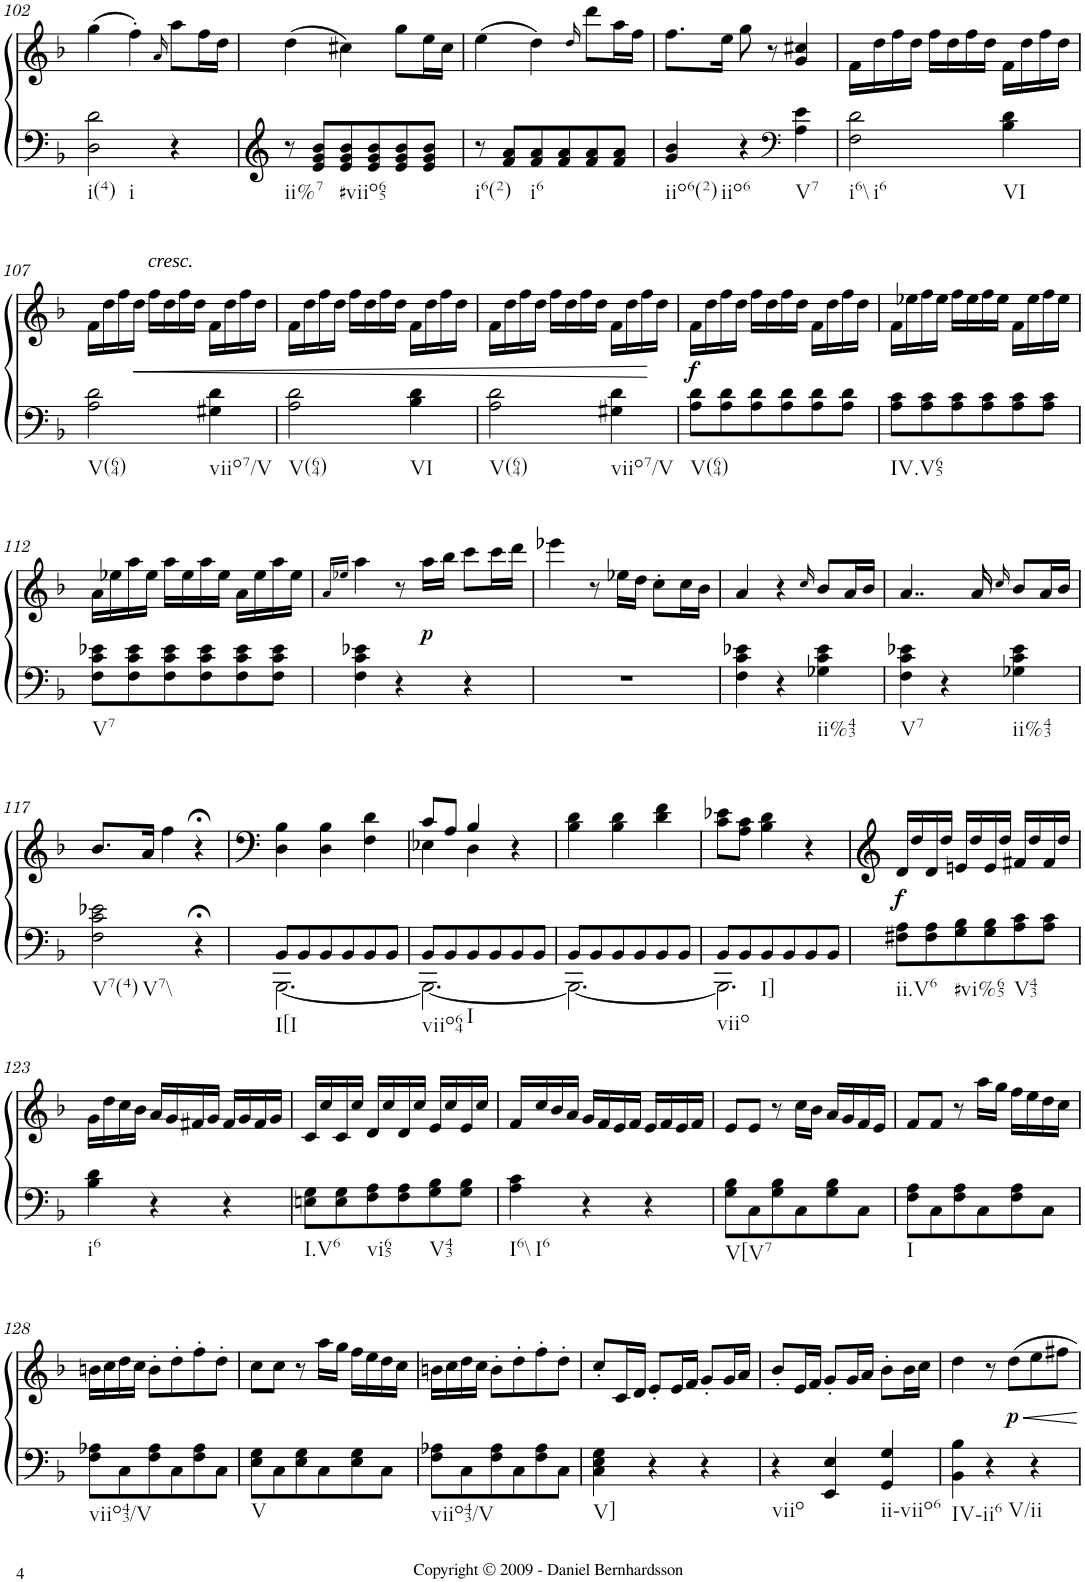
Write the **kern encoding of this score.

**kern	**kern	**dynam
*part1	*part1	*part1
*staff2	*staff1	*staff1/2
*I"Piano	*	*
*I'Pno.	*	*
!!LO:PB:g=z
*clefG2	*clefG2	*
*k[b-]	*k[b-]	*
*F:	*F:	*
*M3/4	*M3/4	*
=102	=102	=102
!LO:TX:b:t=i(4)	!	!
!LO:TX:b:t=i	!	!
2D\ 2d\	(4gg\	.
.	4ff'\)	.
.	16qa/	.
4r	8aa\L	.
.	16ff\L	.
.	16dd\JJ	.
=103	=103	=103
!LO:TX:b:t=ii%7	!	!
8r	(4dd\	.
8e/ 8g/ 8b-/L	.	.
!LO:TX:b:t=#viio65	!	!
8e/ 8g/ 8b-/	4cc#X\)	.
8e/ 8g/ 8b-/	.	.
8e/ 8g/ 8b-/	8gg\L	.
8e/ 8g/ 8b-/J	16ee\L	.
.	16cc#\JJ	.
=104	=104	=104
!LO:TX:b:t=i6(2)	!	!
8r	(4ee\	.
8f/ 8a/L	.	.
!LO:TX:b:t=i6	!	!
8f/ 8a/	4dd\)	.
8f/ 8a/	.	.
.	16qdd/	.
8f/ 8a/	8ddd\L	.
8f/ 8a/J	16aa\L	.
.	16ff\JJ	.
=105	=105	=105
!LO:TX:b:t=iio6(2)	!	!
!LO:TX:b:t=iio6	!	!
4g/ 4b-/	8.ff\L	.
.	16ee\Jk	.
4r	8gg\	.
.	8r	.
*clefF4	*	*
!LO:TX:b:t=V7	!	!
4A\ 4e\	4g/ 4cc#X/	.
=106	=106	=106
!LO:TX:b:t=i6\\	!	!
!LO:TX:b:t=i6	!	!
2F\ 2d\	16f\LL	.
.	16dd\	.
.	16ff\	.
.	16dd\JJ	.
.	16ff\LL	.
.	16dd\	.
.	16ff\	.
.	16dd\JJ	.
!LO:TX:b:t=VI	!	!
4B-\ 4d\	16f\LL	.
.	16dd\	.
.	16ff\	.
.	16dd\JJ	.
!!LO:LB:g=z
=107	=107	=107
!LO:TX:b:t=V(64)	!	!
2A\ 2d\	16f\LL	.
.	16dd\	.
.	16ff\	.
!	!	!LO:HP:b
.	16dd\JJ	<
!	!LO:TX:a:i:t=cresc.	!
.	16ff\LL	.
.	16dd\	.
.	16ff\	.
.	16dd\JJ	.
!LO:TX:b:t=viio7/V	!	!
4G#X\ 4d\	16f\LL	.
.	16dd\	.
.	16ff\	.
.	16dd\JJ	.
=108	=108	=108
!LO:TX:b:t=V(64)	!	!
2A\ 2d\	16f\LL	.
.	16dd\	.
.	16ff\	.
.	16dd\JJ	.
.	16ff\LL	.
.	16dd\	.
.	16ff\	.
.	16dd\JJ	.
!LO:TX:b:t=VI	!	!
4B-\ 4d\	16f\LL	.
.	16dd\	.
.	16ff\	.
.	16dd\JJ	.
=109	=109	=109
!LO:TX:b:t=V(64)	!	!
2A\ 2d\	16f\LL	.
.	16dd\	.
.	16ff\	.
.	16dd\JJ	.
.	16ff\LL	.
.	16dd\	.
.	16ff\	.
.	16dd\JJ	.
!LO:TX:b:t=viio7/V	!	!
4G#X\ 4d\	16f\LL	.
.	16dd\	.
.	16ff\	.
.	16dd\JJ	[
=110	=110	=110
!LO:TX:b:t=V(64)	!	!
!	!	!LO:DY:b
8A\ 8d\L	16f\LL	f
.	16dd\	.
8A\ 8d\	16ff\	.
.	16dd\JJ	.
8A\ 8d\	16ff\LL	.
.	16dd\	.
8A\ 8d\	16ff\	.
.	16dd\JJ	.
8A\ 8d\	16f\LL	.
.	16dd\	.
8A\ 8d\J	16ff\	.
.	16dd\JJ	.
=111	=111	=111
!LO:TX:b:t=IV.V65	!	!
8A\ 8c\L	16f\LL	.
.	16ee-X\	.
8A\ 8c\	16ff\	.
.	16ee-\JJ	.
8A\ 8c\	16ff\LL	.
.	16ee-\	.
8A\ 8c\	16ff\	.
.	16ee-\JJ	.
8A\ 8c\	16f\LL	.
.	16ee-\	.
8A\ 8c\J	16ff\	.
.	16ee-\JJ	.
!!LO:LB:g=z
=112	=112	=112
!LO:TX:b:t=V7	!	!
8F\ 8c\ 8e-X\L	16a\LL	.
.	16ee-X\	.
8F\ 8c\ 8e-\	16aa\	.
.	16ee-\JJ	.
8F\ 8c\ 8e-\	16aa\LL	.
.	16ee-\	.
8F\ 8c\ 8e-\	16aa\	.
.	16ee-\JJ	.
8F\ 8c\ 8e-\	16a\LL	.
.	16ee-\	.
8F\ 8c\ 8e-\J	16aa\	.
.	16ee-\JJ	.
=113	=113	=113
.	16qa/LL	.
.	16qee-X/JJ	.
4F\ 4c\ 4e-X\	4aa\	.
4r	8r	.
!	!	!LO:DY:b
.	16aa\LL	p
.	16bb-\JJ	.
4r	8ccc\L	.
.	16ccc\L	.
.	16ddd\JJ	.
=114	=114	=114
2.r	4eee-X\	.
.	8r	.
.	16ee-X\LL	.
.	16dd\JJ	.
.	8cc'\L	.
.	16cc\L	.
.	16b-\JJ	.
=115	=115	=115
4F\ 4c\ 4e-X\	4a/	.
4r	4r	.
.	16qcc/	.
!LO:TX:b:t=ii%43	!	!
4G-X\ 4c\ 4e-\	8b-/L	.
.	16a/L	.
.	16b-/JJ	.
=116	=116	=116
!LO:TX:b:t=V7	!	!
4F\ 4c\ 4e-X\	4..a/	.
4r	.	.
.	16a/	.
.	16qcc/	.
!LO:TX:b:t=ii%43	!	!
4G-X\ 4c\ 4e-\	8b-/L	.
.	16a/L	.
.	16b-/JJ	.
!!LO:LB:g=z
=117	=117	=117
!LO:TX:b:t=V7(4)	!	!
!LO:TX:b:t=V7\\	!	!
2F\ 2c\ 2e-X\	8.b-/L	.
.	16a/Jk	.
.	4ff\	.
4r;<	4r;<	.
=118	=118	=118
*^	*	*
!LO:TX:b:t=I[I	!	!	!
8BB-/L	[<2.BBB-\	4D\ 4B-\	.
8BB-/	.	.	.
8BB-/	.	4D\ 4B-\	.
8BB-/	.	.	.
8BB-/	.	4F\ 4d\	.
8BB-/J	.	.	.
=119	=119	=119	=119
*	*	*^	*
!LO:TX:b:t=viio64	!	!	!	!
8BB-/L	2.BBB-\_	8c/L	4E-X\	.
8BB-/	.	8A/J	.	.
!LO:TX:b:t=I	!	!	!	!
8BB-/	.	4B-/	4D\	.
8BB-/	.	.	.	.
8BB-/	.	4r	4ryy	.
8BB-/J	.	.	.	.
*	*	*v	*v	*
=120	=120	=120	=120
8BB-/L	2.BBB-\_	4B-\ 4d\	.
8BB-/	.	.	.
8BB-/	.	4B-\ 4d\	.
8BB-/	.	.	.
8BB-/	.	4d\ 4f\	.
8BB-/J	.	.	.
=121	=121	=121	=121
!LO:TX:b:t=viio	!	!	!
8BB-/L	2.BBB-\]	8c\ 8e-X\L	.
8BB-/	.	8A\ 8c\J	.
!LO:TX:b:t=I]	!	!	!
8BB-/	.	4B-\ 4d\	.
8BB-/	.	.	.
8BB-/	.	4r	.
8BB-/J	.	.	.
*v	*v	*	*
=122	=122	=122
!LO:TX:b:t=ii.V6	!	!
!	!	!LO:DY:b
8F#X\ 8A\L	16d/LL	f
.	16dd/	.
8F#\ 8A\	16d/	.
.	16dd/JJ	.
!LO:TX:b:t=#vi%65	!	!
8G\ 8B-\	16en/LL	.
.	16dd/	.
8G\ 8B-\	16e/	.
.	16dd/JJ	.
!LO:TX:b:t=V43	!	!
8A\ 8c\	16f#X/LL	.
.	16dd/	.
8A\ 8c\J	16f#/	.
.	16dd/JJ	.
!!LO:LB:g=z
=123	=123	=123
!LO:TX:b:t=i6	!	!
4B-\ 4d\	16g\LL	.
.	16dd\	.
.	16cc\	.
.	16b-\JJ	.
4r	16a/LL	.
.	16g/	.
.	16f#X/	.
.	16g/JJ	.
4r	16f#/LL	.
.	16g/	.
.	16f#/	.
.	16g/JJ	.
=124	=124	=124
!LO:TX:b:t=I.V6	!	!
8En\ 8G\L	16c/LL	.
.	16cc/	.
8E\ 8G\	16c/	.
.	16cc/JJ	.
!LO:TX:b:t=vi65	!	!
8F\ 8A\	16d/LL	.
.	16cc/	.
8F\ 8A\	16d/	.
.	16cc/JJ	.
!LO:TX:b:t=V43	!	!
8G\ 8B-\	16e/LL	.
.	16cc/	.
8G\ 8B-\J	16e/	.
.	16cc/JJ	.
=125	=125	=125
!LO:TX:b:t=I6\\	!	!
!LO:TX:b:t=I6	!	!
4A\ 4c\	16f/LL	.
.	16cc/	.
.	16b-/	.
.	16a/JJ	.
4r	16g/LL	.
.	16f/	.
.	16e/	.
.	16f/JJ	.
4r	16e/LL	.
.	16f/	.
.	16e/	.
.	16f/JJ	.
=126	=126	=126
!LO:TX:b:t=V[V7	!	!
8G\ 8B-\L	8e/L	.
8C\	8e/J	.
8G\ 8B-\	8r	.
8C\	16cc\LL	.
.	16b-\JJ	.
8G\ 8B-\	16a/LL	.
.	16g/	.
8C\J	16f/	.
.	16e/JJ	.
=127	=127	=127
!LO:TX:b:t=I	!	!
8F\ 8A\L	8f/L	.
8C\	8f/J	.
8F\ 8A\	8r	.
8C\	16aa\LL	.
.	16gg\JJ	.
8F\ 8A\	16ff\LL	.
.	16ee\	.
8C\J	16dd\	.
.	16cc\JJ	.
!!LO:LB:g=z
=128	=128	=128
!LO:TX:b:t=viio43/V	!	!
8F\ 8A-X\L	16bn\LL	.
.	16cc\	.
8C\	16dd\	.
.	16cc\JJ	.
8F\ 8A-\	8b'\L	.
8C\	8dd'\	.
8F\ 8A-\	8ff'\	.
8C\J	8dd'\J	.
=129	=129	=129
!LO:TX:b:t=V	!	!
8E\ 8G\L	8cc\L	.
8C\	8cc\J	.
8E\ 8G\	8r	.
8C\	16aa\LL	.
.	16gg\JJ	.
8E\ 8G\	16ff\LL	.
.	16ee\	.
8C\J	16dd\	.
.	16cc\JJ	.
=130	=130	=130
!LO:TX:b:t=viio43/V	!	!
8F\ 8A-X\L	16bn\LL	.
.	16cc\	.
8C\	16dd\	.
.	16cc\JJ	.
8F\ 8A-\	8b'\L	.
8C\	8dd'\	.
8F\ 8A-\	8ff'\	.
8C\J	8dd'\J	.
=131	=131	=131
!LO:TX:b:t=V]	!	!
4C\ 4E\ 4G\	8cc'/L	.
.	16c/L	.
.	16d/JJ	.
4r	8e'/L	.
.	16e/L	.
.	16f/JJ	.
4r	8g'/L	.
.	16g/L	.
.	16a/JJ	.
=132	=132	=132
!LO:TX:b:t=viio	!	!
4r	8b-'/L	.
.	16e/L	.
.	16f/JJ	.
4EE/ 4E/	8g'/L	.
.	16g/L	.
.	16a/JJ	.
!LO:TX:b:t=ii-viio6	!	!
4GG/ 4G/	8b-'\L	.
.	16b-\L	.
.	16cc\JJ	.
=133	=133	=133
!LO:TX:b:t=IV-ii6	!	!
4BB-\ 4B-\	4dd\	.
!LO:TX:b:t=V/ii	!	!
4r	8r	.
!	!	!LO:DY:b
.	8dd\L	p
4r	8ee\	.
.	8ff#X\J	.
=	=	=
*-	*-	*-
